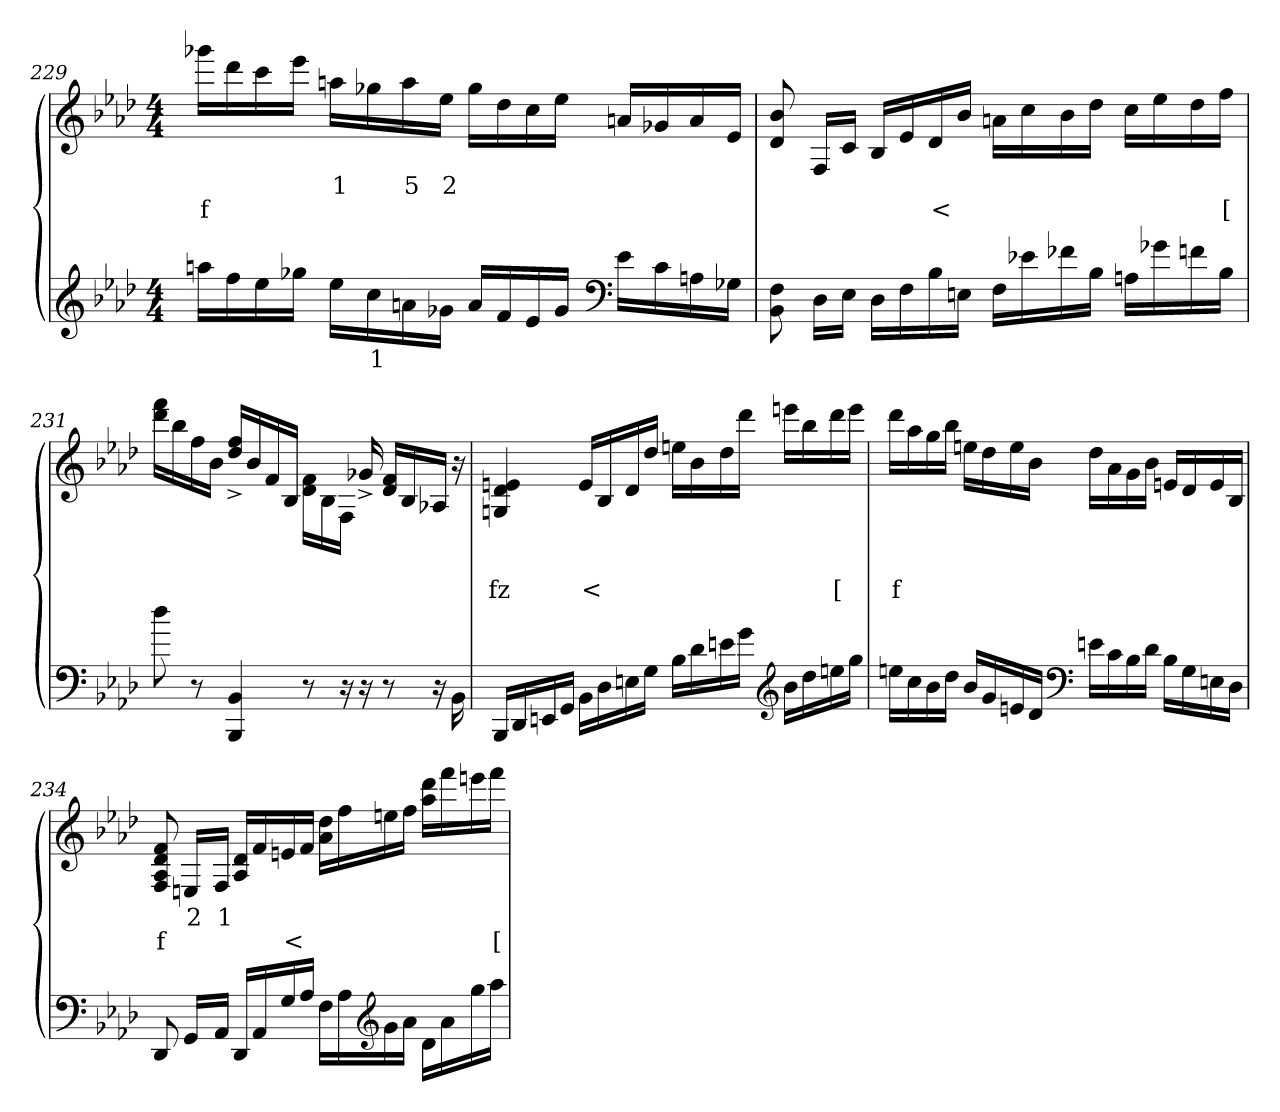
**kern	**text	**kern	**text	**text
*part2	*part2	*part1	*part1	*part1
*staff2	*staff2	*staff1	*staff1	*staff1
*clefG2	*	*clefG2	*	*
*k[b-e-a-d-]	*	*k[b-e-a-d-]	*	*
*M4/4	*	*M4/4	*	*
=229	=229	=229	=229	=229
16aanLL	.	16ggg-XLL	.	f
16ff	.	16ddd-	.	.
16ee-	.	16ccc	.	.
16gg-XJJ	.	16eee-JJ	.	.
16ee-LL	.	16aanLL	1	.
16cc	1	16gg-	.	.
16an	.	16aa	5	.
16g-JJ	.	16ee-JJ	2	.
16aLL	.	16gg-LL	.	.
16f	.	16dd-	.	.
16e-	.	16cc	.	.
16g-JJ	.	16ee-JJ	.	.
*clefF4	*	*	*	*
16e-LL	.	16anLL	.	.
16c	.	16g-	.	.
16An	.	16a	.	.
16G-JJ	.	16e-JJ	.	.
=230	=230	=230	=230	=230
8F 8BB-	.	8b- 8d-	.	.
16D-LL	.	16FLL	.	.
16E-JJ	.	16cJJ	.	.
16D-LL	.	16B-LL	.	.
16F	.	16e-	.	.
16B-	.	16d-	.	<
16EnJJ	.	16b-JJ	.	.
16FLL	.	16anLL	.	.
16e-X	.	16cc	.	.
16f-X	.	16b-	.	.
16B-JJ	.	16dd-JJ	.	.
16AnLL	.	16ccLL	.	.
16g-X	.	16ee-	.	.
16fn	.	16dd-	.	.
16B-JJ	.	16ffJJ	.	[
=231	=231	=231	=231	=231
8dd-	.	16fff 16ddd-LL	.	.
.	.	16bb-	.	.
8r	.	16ff	.	.
.	.	16b-JJ	.	.
4BB- 4BBB-	.	16ff^> 16dd-^>LL	.	.
.	.	16b-	.	.
.	.	16f	.	.
.	.	16B-JJ	.	.
8r	.	16f\ 16d-\LL	.	.
.	.	16B-\	.	.
16r	.	16F/JJ	.	.
16r	.	16g-X^>	.	.
8r	.	16f\ 16d-\LL	.	.
.	.	16B-/	.	.
16r	.	16A-X/JJ	.	.
16BB-\	.	16r	.	.
=232	=232	=232	=232	=232
16BBB-LL	.	4en 4d- 4Gn	.	fz
16DD-	.	.	.	.
16EEn	.	.	.	.
16GGJJ	.	.	.	.
16BB-LL	.	16eLL	.	<
16D-	.	16B-	.	.
16En	.	16d-	.	.
16GJJ	.	16dd-JJ	.	.
16B-LL	.	16eenLL	.	.
16d-	.	16b-	.	.
16en	.	16dd-	.	.
16gJJ	.	16ddd-JJ	.	.
*clefG2	*	*	*	*
16b-LL	.	16eeenLL	.	.
16dd-	.	16bb-	.	.
16een	.	16ddd-	.	[
16ggJJ	.	16eeeJJ	.	.
=233	=233	=233	=233	=233
16eenLL	.	16ddd-LL	.	f
16cc	.	16aa-	.	.
16b-	.	16gg	.	.
16dd-JJ	.	16bb-JJ	.	.
16b-LL	.	16eenLL	.	.
16g	.	16dd-	.	.
16en	.	16ee	.	.
16d-JJ	.	16b-JJ	.	.
*clefF4	*	*	*	*
16enLL	.	16dd-LL	.	.
16c	.	16a-	.	.
16B-	.	16g	.	.
16d-JJ	.	16b-JJ	.	.
16B-LL	.	16enLL	.	.
16G	.	16d-	.	.
16En	.	16e	.	.
16D-JJ	.	16B-JJ	.	.
=234	=234	=234	=234	=234
8DD-	.	8f 8d- 8A- 8F	.	f
16GGLL	.	16EnLL	2	.
16AA-JJ	.	16FJJ	1	.
16DD-LL	.	16d- 16A-LL	.	.
16AA-	.	16f	.	.
16G	.	16en	.	<
16A-JJ	.	16fJJ	.	.
16FLL	.	16dd- 16a-LL	.	.
16A-	.	16ff	.	.
*clefG2	*	*	*	*
16g	.	16een	.	.
16a-JJ	.	16ffJJ	.	.
16d-LL	.	16ddd- 16aa-LL	.	.
16a-	.	16fff	.	.
16gg	.	16eeen	.	.
16aa-JJ	.	16fffJJ	.	[
=	=	=	=	=
*-	*-	*-	*-	*-
